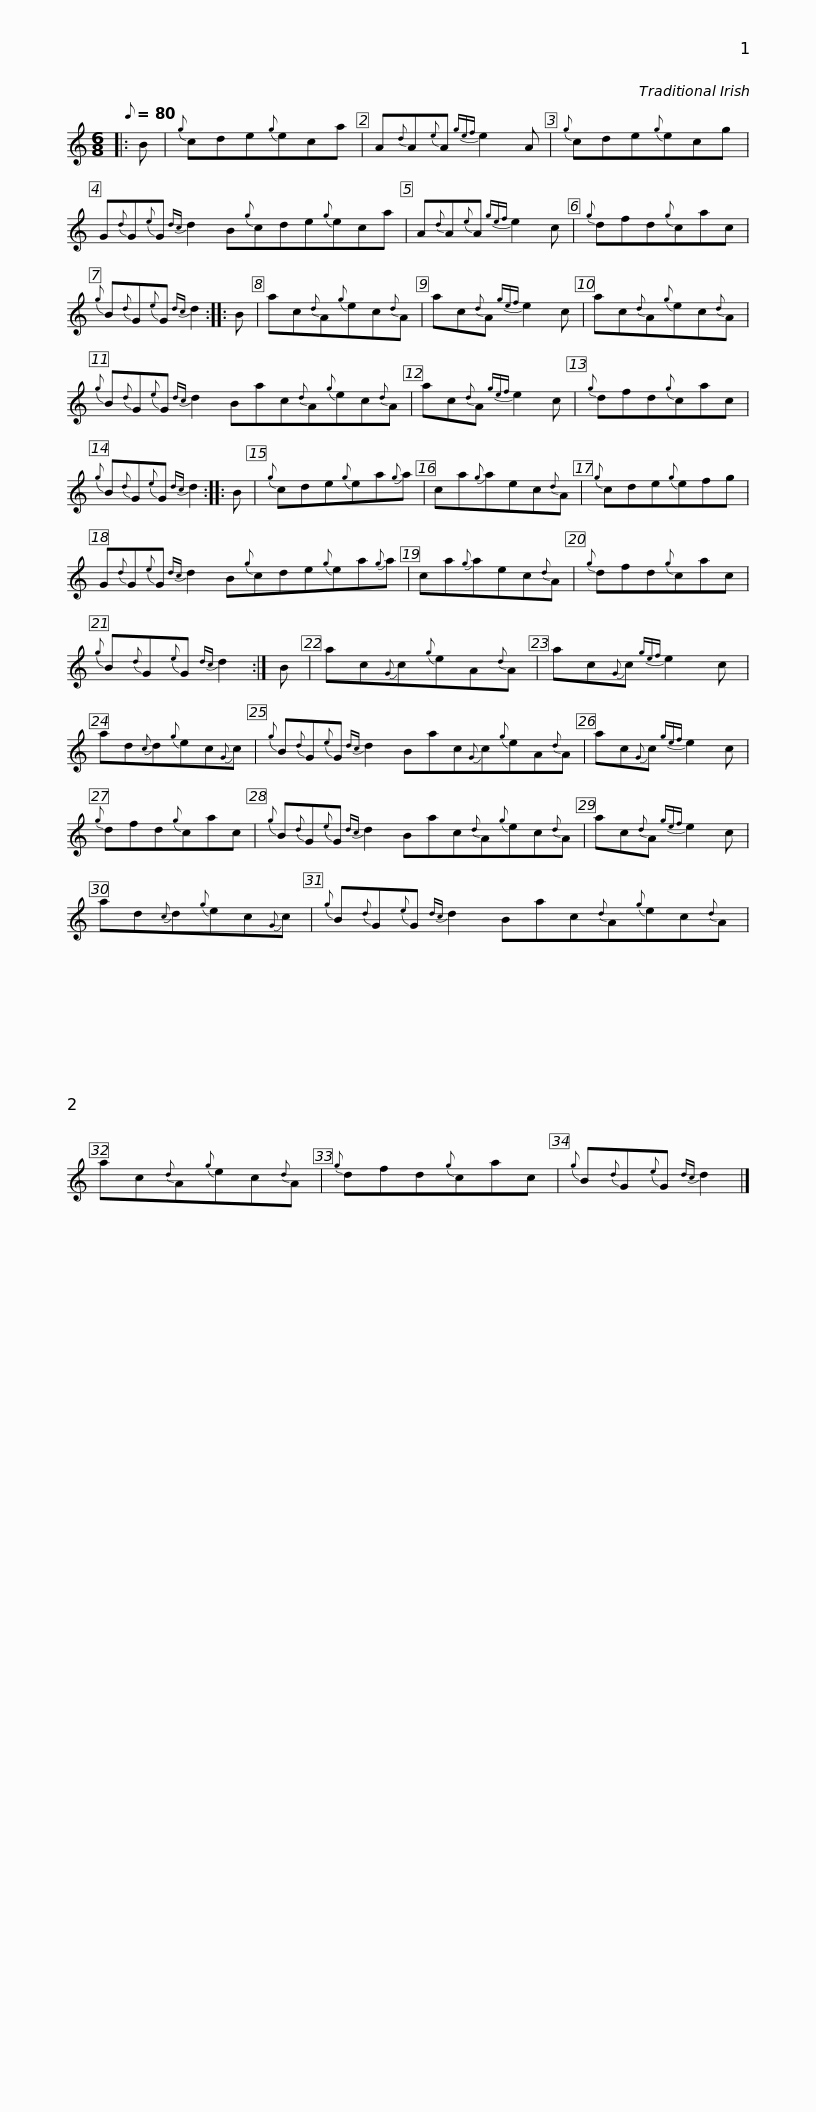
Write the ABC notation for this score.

X:1
L:1/8
Q:1/8=80
M:6/8
I:linebreak $
K:C
V:1 treble
V:1
|: B |{g} cde{g}eca | A{d}A{e}A{gef} e2 A |{g} cde{g}ecg | G{d}G{e}G{dc} d2 B{g}cde{g}eca |$ %5
 A{d}A{e}A{gef} e2 c |{g} dfd{g}cac |{g} B{d}G{e}G{dc} d2 :: B | ac{d}A{g}ec{d}A | %10
 ac{d}A{gef} e2 c |$ ac{d}A{g}ec{d}A |{g} B{d}G{e}G{dc} d2 Bac{d}A{g}ec{d}A | ac{d}A{gef} e2 c |{g} dfd{g}cac |$ %15
{g} B{d}G{e}G{dc} d2 :: B |{g} cde{g}ea{g}a | ca{g}aec{d}A |{g} cde{g}efg |$ %20
 G{d}G{e}G{dc} d2 B{g}cde{g}ea{g}a | ca{g}aec{d}A |{g} dfd{g}cac |{g} B{d}G{e}G{dc} d2 :| B |$ %25
 ac{G}c{g}eA{d}A | ac{G}c{gef} e2 c | ad{c}d{g}ec{G}c |{g} B{d}G{e}G{dc} d2 Bac{G}c{g}eA{d}A |$ ac{G}c{gef} e2 c | %30
{g} dfd{g}cac |{g} B{d}G{e}G{dc} d2 Bac{d}A{g}ec{d}A | ac{d}A{gef} e2 c |$ ad{c}d{g}ec{G}c |{g} B{d}G{e}G{dc} d2 Bac{d}A{g}ec{d}A | %35
 ac{d}A{g}ec{d}A |{g} dfd{g}cac |${g} B{d}G{e}G{dc} d2 |] %38
